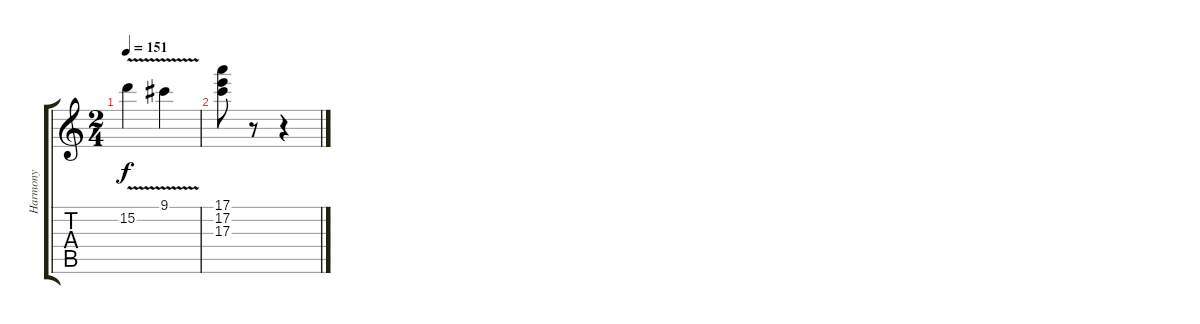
\track ("Harmony" "Harmony") {instrument distortionguitar}
\staff {score tabs}
\tuning (E4 B3 G3 D3 A2 E2) {hide}
\ts (2 4)
\tempo 151
\clef g2
\ks c
15.2{v}.4{dy f} 9.1{v}.4 |
(17.1 17.2 17.3).8 r.8 r.4
